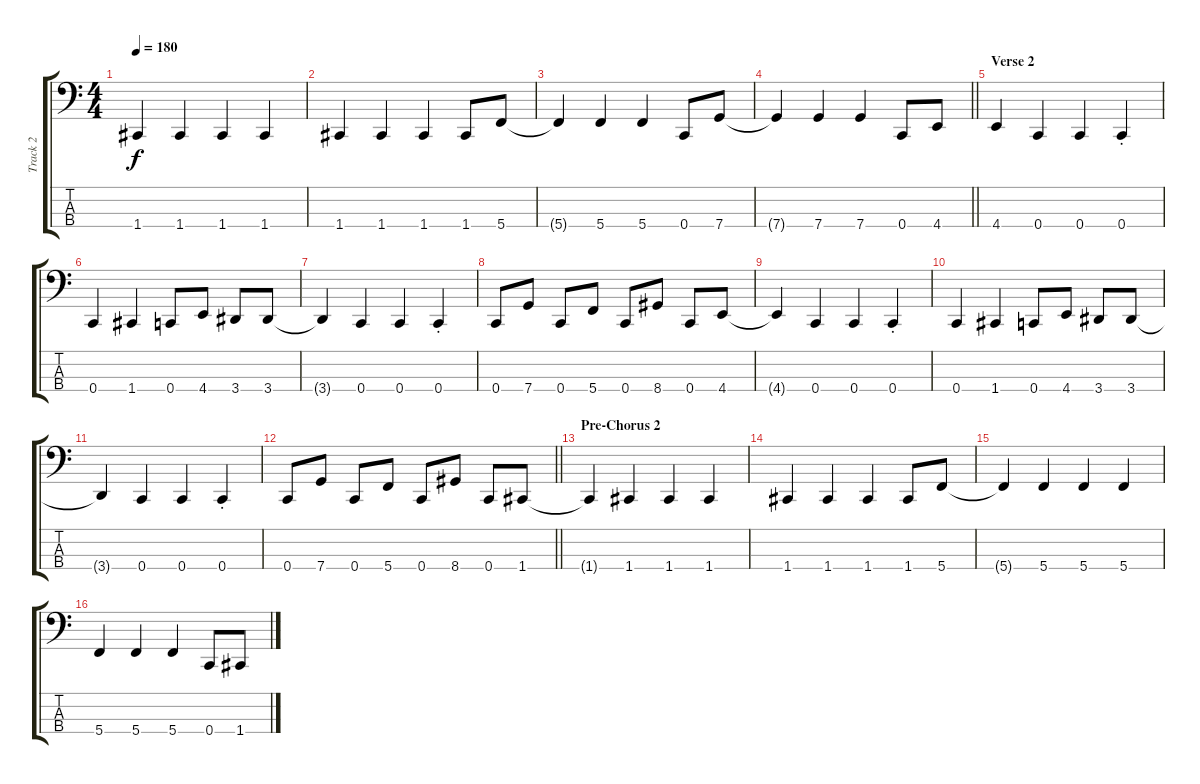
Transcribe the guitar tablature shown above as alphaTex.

\track ("Track 2" "Track 2") {instrument electricbasspick}
\staff {score tabs}
\tuning (Eb2 Bb1 F1 C1) {hide}
\ts (4 4)
\tempo 180
\clef f4
\ks c
1.4{t}.4{dy f} 1.4.4 1.4.4 1.4.4 |
1.4.4 1.4.4 1.4.4 1.4.8 5.4.8 |
5.4{t}.4 5.4.4 5.4.4 0.4.8 7.4.8 |
\barLineRight lightlight
7.4{t}.4 7.4.4 7.4.4 0.4.8 4.4.8 |
\section ("" "Verse 2")
4.4.4 0.4.4 0.4.4 0.4{st}.4 |
0.4.4 1.4.4 0.4.8 4.4.8 3.4.8 3.4.8 |
3.4{t}.4 0.4.4 0.4.4 0.4{st}.4 |
0.4.8 7.4.8 0.4.8 5.4.8 0.4.8 8.4.8 0.4.8 4.4.8 |
4.4{t}.4 0.4.4 0.4.4 0.4{st}.4 |
0.4.4 1.4.4 0.4.8 4.4.8 3.4.8 3.4.8 |
3.4{t}.4 0.4.4 0.4.4 0.4{st}.4 |
\barLineRight lightlight
0.4.8 7.4.8 0.4.8 5.4.8 0.4.8 8.4.8 0.4.8 1.4.8 |
\section ("" "Pre-Chorus 2")
1.4{t}.4 1.4.4 1.4.4 1.4.4 |
1.4.4 1.4.4 1.4.4 1.4.8 5.4.8 |
5.4{t}.4 5.4.4 5.4.4 5.4.4 |
5.4.4 5.4.4 5.4.4 0.4.8 1.4.8
